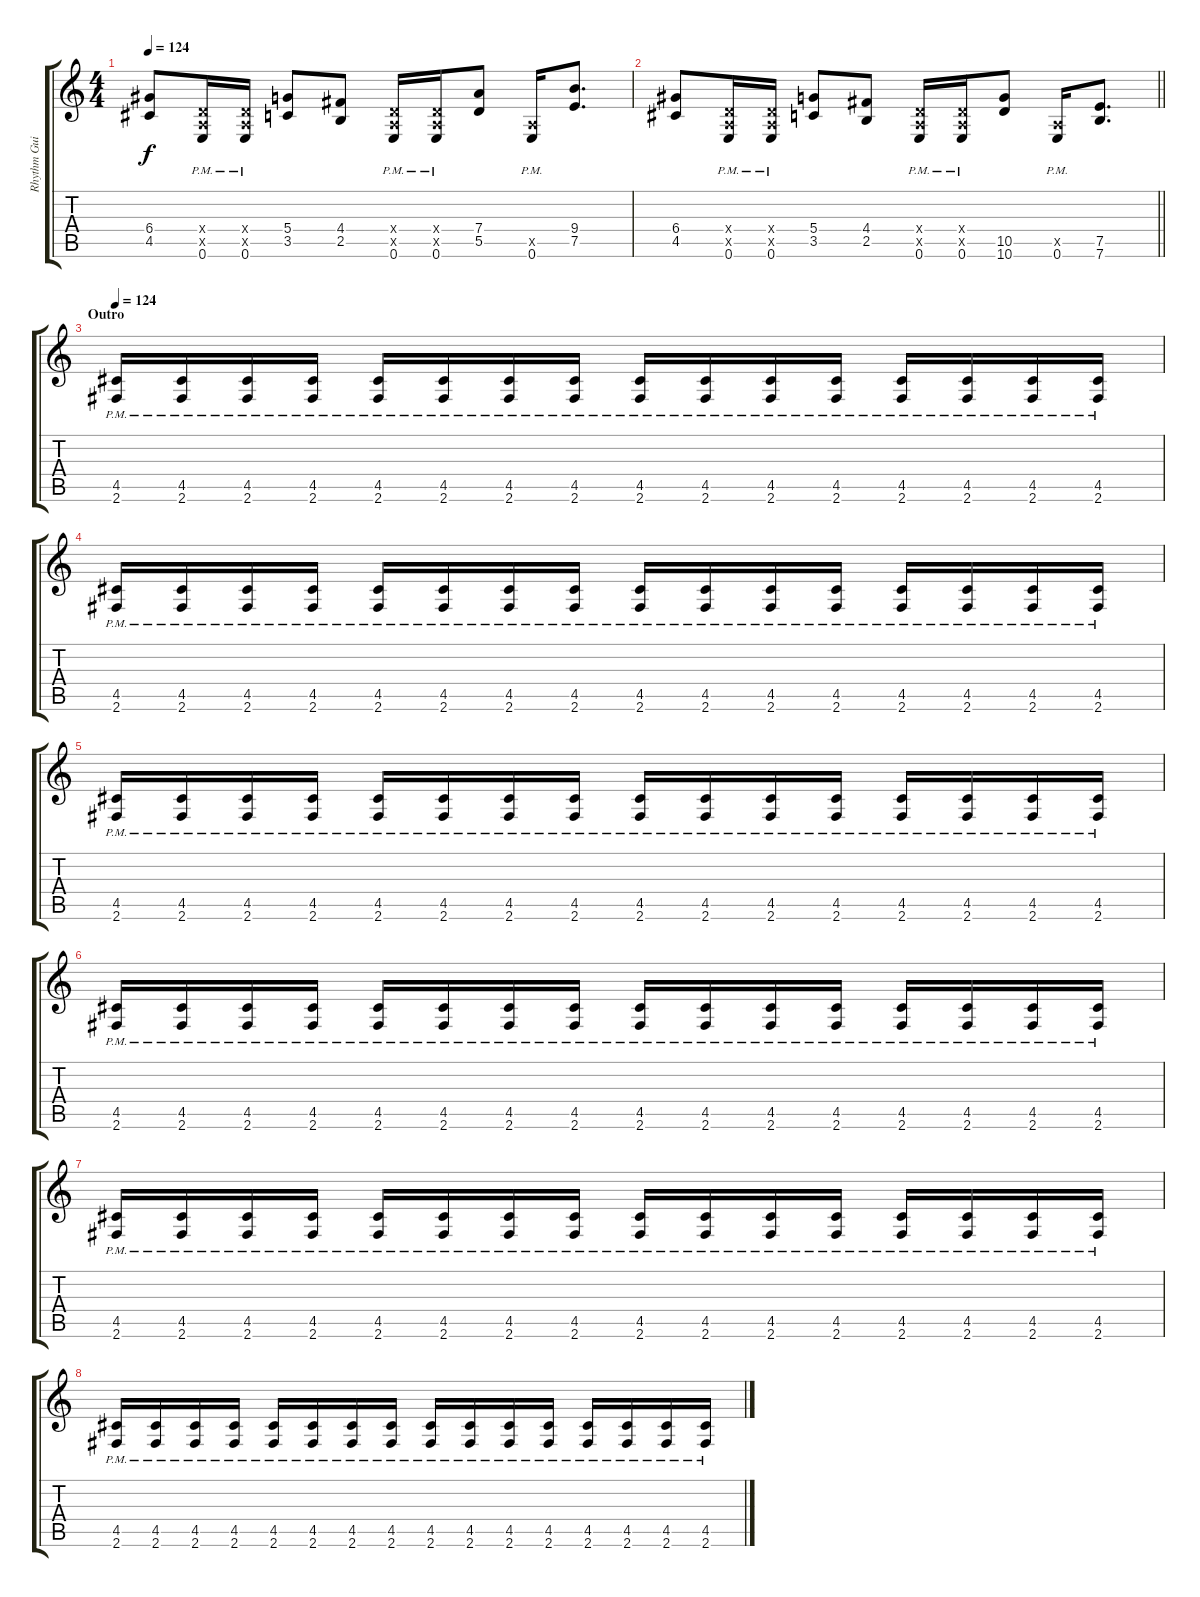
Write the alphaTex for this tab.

\track ("Rhythm Guitar 1 [Dave Mustaine]" "Rhythm Gui") {instrument distortionguitar}
\staff {score tabs}
\tuning (E4 B3 G3 D3 A2 E2) {hide}
\ts (4 4)
\tempo 124
\clef g2
\ks c
(6.4 4.5).8{dy f} (0.4{x} 0.5{x} 0.6{pm}).16 (0.4{x} 0.5{x} 0.6{pm}).16 (5.4 3.5).8 (4.4 2.5).8 (0.4{x} 0.5{x} 0.6{pm}).16 (0.4{x} 0.5{x} 0.6{pm}).16 (7.4 5.5).8 (0.5{x} 0.6{pm}).16 (9.4 7.5).8{d} |
\barLineRight lightlight
(6.4 4.5).8 (0.4{x} 0.5{x} 0.6{pm}).16 (0.4{x} 0.5{x} 0.6{pm}).16 (5.4 3.5).8 (4.4 2.5).8 (0.4{x} 0.5{x} 0.6{pm}).16 (0.4{x} 0.5{x} 0.6{pm}).16 (10.5 10.6).8 (0.5{x} 0.6{pm}).16 (7.5 7.6).8{d} |
\section ("" "Outro")
\tempo 124
(4.5{pm} 2.6{pm}).16 (4.5{pm} 2.6{pm}).16 (4.5{pm} 2.6{pm}).16 (4.5{pm} 2.6{pm}).16 (4.5{pm} 2.6{pm}).16 (4.5{pm} 2.6{pm}).16 (4.5{pm} 2.6{pm}).16 (4.5{pm} 2.6{pm}).16 (4.5{pm} 2.6{pm}).16 (4.5{pm} 2.6{pm}).16 (4.5{pm} 2.6{pm}).16 (4.5{pm} 2.6{pm}).16 (4.5{pm} 2.6{pm}).16 (4.5{pm} 2.6{pm}).16 (4.5{pm} 2.6{pm}).16 (4.5{pm} 2.6{pm}).16 |
(4.5{pm} 2.6{pm}).16 (4.5{pm} 2.6{pm}).16 (4.5{pm} 2.6{pm}).16 (4.5{pm} 2.6{pm}).16 (4.5{pm} 2.6{pm}).16 (4.5{pm} 2.6{pm}).16 (4.5{pm} 2.6{pm}).16 (4.5{pm} 2.6{pm}).16 (4.5{pm} 2.6{pm}).16 (4.5{pm} 2.6{pm}).16 (4.5{pm} 2.6{pm}).16 (4.5{pm} 2.6{pm}).16 (4.5{pm} 2.6{pm}).16 (4.5{pm} 2.6{pm}).16 (4.5{pm} 2.6{pm}).16 (4.5{pm} 2.6{pm}).16 |
(4.5{pm} 2.6{pm}).16 (4.5{pm} 2.6{pm}).16 (4.5{pm} 2.6{pm}).16 (4.5{pm} 2.6{pm}).16 (4.5{pm} 2.6{pm}).16 (4.5{pm} 2.6{pm}).16 (4.5{pm} 2.6{pm}).16 (4.5{pm} 2.6{pm}).16 (4.5{pm} 2.6{pm}).16 (4.5{pm} 2.6{pm}).16 (4.5{pm} 2.6{pm}).16 (4.5{pm} 2.6{pm}).16 (4.5{pm} 2.6{pm}).16 (4.5{pm} 2.6{pm}).16 (4.5{pm} 2.6{pm}).16 (4.5{pm} 2.6{pm}).16 |
(4.5{pm} 2.6{pm}).16 (4.5{pm} 2.6{pm}).16 (4.5{pm} 2.6{pm}).16 (4.5{pm} 2.6{pm}).16 (4.5{pm} 2.6{pm}).16 (4.5{pm} 2.6{pm}).16 (4.5{pm} 2.6{pm}).16 (4.5{pm} 2.6{pm}).16 (4.5{pm} 2.6{pm}).16 (4.5{pm} 2.6{pm}).16 (4.5{pm} 2.6{pm}).16 (4.5{pm} 2.6{pm}).16 (4.5{pm} 2.6{pm}).16 (4.5{pm} 2.6{pm}).16 (4.5{pm} 2.6{pm}).16 (4.5{pm} 2.6{pm}).16 |
(4.5{pm} 2.6{pm}).16 (4.5{pm} 2.6{pm}).16 (4.5{pm} 2.6{pm}).16 (4.5{pm} 2.6{pm}).16 (4.5{pm} 2.6{pm}).16 (4.5{pm} 2.6{pm}).16 (4.5{pm} 2.6{pm}).16 (4.5{pm} 2.6{pm}).16 (4.5{pm} 2.6{pm}).16 (4.5{pm} 2.6{pm}).16 (4.5{pm} 2.6{pm}).16 (4.5{pm} 2.6{pm}).16 (4.5{pm} 2.6{pm}).16 (4.5{pm} 2.6{pm}).16 (4.5{pm} 2.6{pm}).16 (4.5{pm} 2.6{pm}).16 |
(4.5{pm} 2.6{pm}).16 (4.5{pm} 2.6{pm}).16 (4.5{pm} 2.6{pm}).16 (4.5{pm} 2.6{pm}).16 (4.5{pm} 2.6{pm}).16 (4.5{pm} 2.6{pm}).16 (4.5{pm} 2.6{pm}).16 (4.5{pm} 2.6{pm}).16 (4.5{pm} 2.6{pm}).16 (4.5{pm} 2.6{pm}).16 (4.5{pm} 2.6{pm}).16 (4.5{pm} 2.6{pm}).16 (4.5{pm} 2.6{pm}).16 (4.5{pm} 2.6{pm}).16 (4.5{pm} 2.6{pm}).16 (4.5{pm} 2.6{pm}).16
